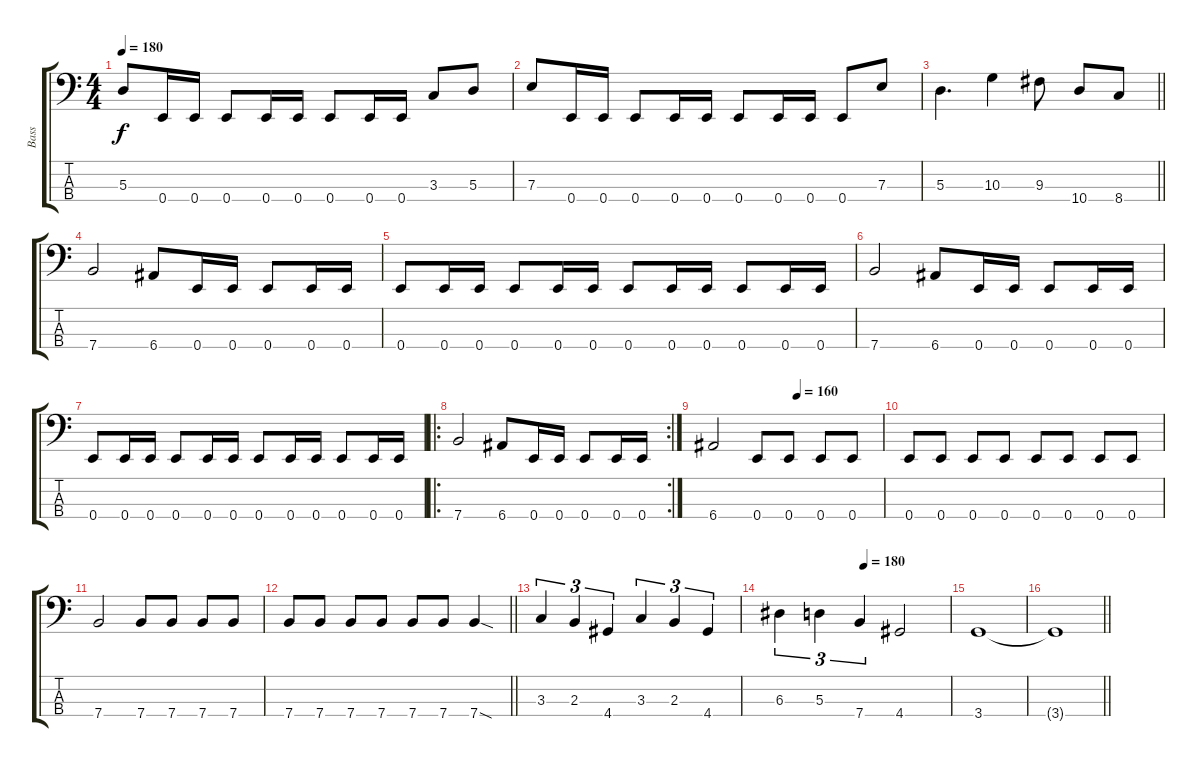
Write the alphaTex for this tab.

\track ("Bass" "Bass") {instrument electricbassfinger}
\staff {score tabs}
\tuning (G2 D2 A1 E1) {hide}
\ts (4 4)
\tempo 180
\clef f4
\ks c
5.3.8{dy f} 0.4.16 0.4.16 0.4.8 0.4.16 0.4.16 0.4.8 0.4.16 0.4.16 3.3.8 5.3.8 |
7.3.8 0.4.16 0.4.16 0.4.8 0.4.16 0.4.16 0.4.8 0.4.16 0.4.16 0.4.8 7.3.8 |
\barLineRight lightlight
5.3.4{d} 10.3.4 9.3.8 10.4.8 8.4.8 |
7.4.2 6.4.8 0.4.16 0.4.16 0.4.8 0.4.16 0.4.16 |
0.4.8 0.4.16 0.4.16 0.4.8 0.4.16 0.4.16 0.4.8 0.4.16 0.4.16 0.4.8 0.4.16 0.4.16 |
7.4.2 6.4.8 0.4.16 0.4.16 0.4.8 0.4.16 0.4.16 |
0.4.8 0.4.16 0.4.16 0.4.8 0.4.16 0.4.16 0.4.8 0.4.16 0.4.16 0.4.8 0.4.16 0.4.16 |
\ro
\rc 2
7.4.2 6.4.8 0.4.16 0.4.16 0.4.8 0.4.16 0.4.16 |
\tempo (160 0.5)
6.4.2 0.4.8 0.4.8 0.4.8 0.4.8 |
0.4.8 0.4.8 0.4.8 0.4.8 0.4.8 0.4.8 0.4.8 0.4.8 |
7.4.2 7.4.8 7.4.8 7.4.8 7.4.8 |
\barLineRight lightlight
7.4.8 7.4.8 7.4.8 7.4.8 7.4.8 7.4.8 7.4{sod}.4 |
3.3.4{tu (3 2)} 2.3.4{tu (3 2)} 4.4.4{tu (3 2)} 3.3.4{tu (3 2)} 2.3.4{tu (3 2)} 4.4.4{tu (3 2)} |
\tempo (190 0.5)
\tempo (180 0.5)
6.3.4{tu (3 2)} 5.3.4{tu (3 2)} 7.4.4{tu (3 2)} 4.4.2 |
3.4.1 |
\barLineRight lightlight
3.4{t}.1
